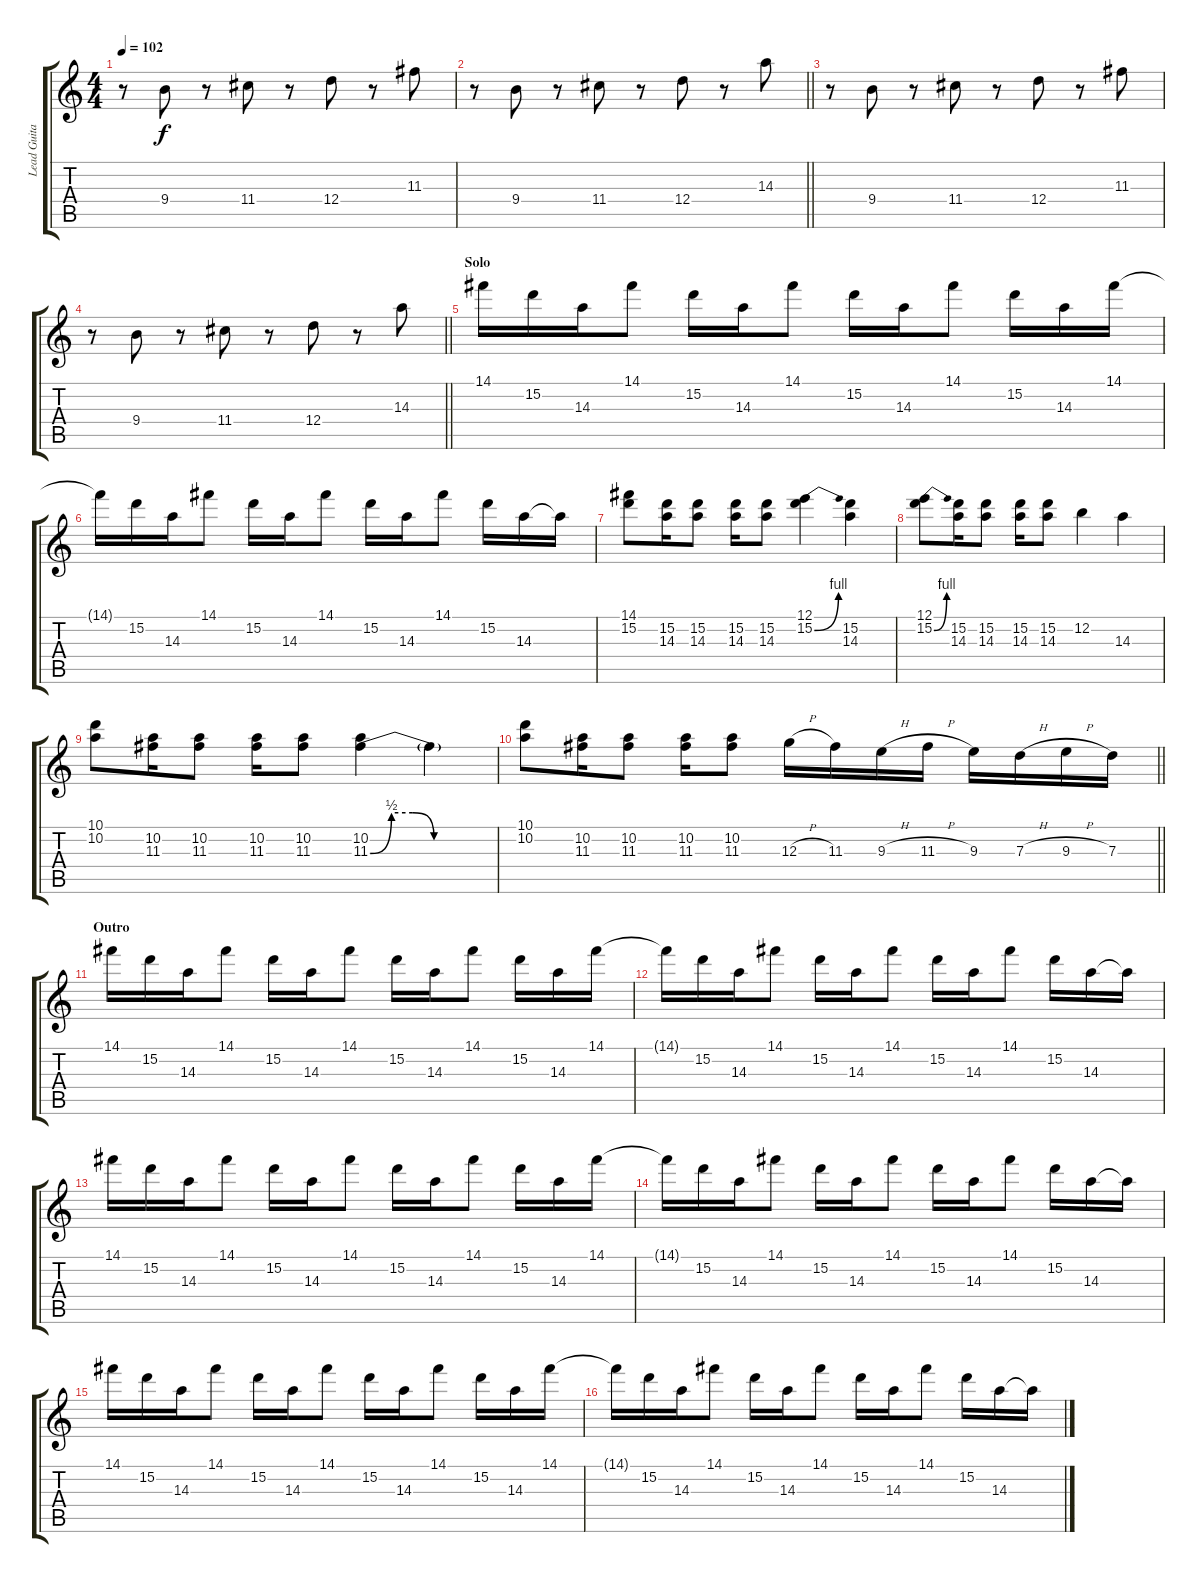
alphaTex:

\track ("Lead Guitar" "Lead Guita") {instrument distortionguitar}
\staff {score tabs}
\tuning (E4 B3 G3 D3 A2 E2) {hide}
\ts (4 4)
\tempo 102
\clef g2
\ks c
r.8{dy f} 9.4.8 r.8 11.4.8 r.8 12.4.8 r.8 11.3.8 |
\barLineRight lightlight
r.8 9.4.8 r.8 11.4.8 r.8 12.4.8 r.8 14.3.8 |
r.8 9.4.8 r.8 11.4.8 r.8 12.4.8 r.8 11.3.8 |
\barLineRight lightlight
r.8 9.4.8 r.8 11.4.8 r.8 12.4.8 r.8 14.3.8 |
\section ("" "Solo")
14.1.16 15.2.16 14.3.16 14.1.8 15.2.16 14.3.16 14.1.8 15.2.16 14.3.16 14.1.8 15.2.16 14.3.16 14.1.16 |
14.1{t}.16 15.2.16 14.3.16 14.1.8 15.2.16 14.3.16 14.1.8 15.2.16 14.3.16 14.1.8 15.2.16 14.3.16 14.3{t}.16 |
(14.1 15.2).8 (15.2 14.3).16 (15.2 14.3).8 (15.2 14.3).16 (15.2 14.3).8 (12.1 15.2{be (bend 0 0 60 4)}).4 (15.2 14.3).4 |
(12.1 15.2{be (bend 0 0 60 4)}).8 (15.2 14.3).16 (15.2 14.3).8 (15.2 14.3).16 (15.2 14.3).8 12.2.4 14.3.4 |
(10.1 10.2).8 (10.2 11.3).16 (10.2 11.3).8 (10.2 11.3).16 (10.2 11.3).8 (10.2 11.3{be (custom 0 0 10 2 20 2 30 0 60 0)}).4 11.3{t}.4 |
\barLineRight lightlight
(10.1 10.2).8 (10.2 11.3).16 (10.2 11.3).8 (10.2 11.3).16 (10.2 11.3).8 12.3{h}.16 11.3.16 9.3{h}.16 11.3{h}.16 9.3.16 7.3{h}.16 9.3{h}.16 7.3.16 |
\section ("" "Outro")
14.1.16 15.2.16 14.3.16 14.1.8 15.2.16 14.3.16 14.1.8 15.2.16 14.3.16 14.1.8 15.2.16 14.3.16 14.1.16 |
14.1{t}.16 15.2.16 14.3.16 14.1.8 15.2.16 14.3.16 14.1.8 15.2.16 14.3.16 14.1.8 15.2.16 14.3.16 14.3{t}.16 |
14.1.16 15.2.16 14.3.16 14.1.8 15.2.16 14.3.16 14.1.8 15.2.16 14.3.16 14.1.8 15.2.16 14.3.16 14.1.16 |
14.1{t}.16 15.2.16 14.3.16 14.1.8 15.2.16 14.3.16 14.1.8 15.2.16 14.3.16 14.1.8 15.2.16 14.3.16 14.3{t}.16 |
14.1.16 15.2.16 14.3.16 14.1.8 15.2.16 14.3.16 14.1.8 15.2.16 14.3.16 14.1.8 15.2.16 14.3.16 14.1.16 |
14.1{t}.16 15.2.16 14.3.16 14.1.8 15.2.16 14.3.16 14.1.8 15.2.16 14.3.16 14.1.8 15.2.16 14.3.16 14.3{t}.16
